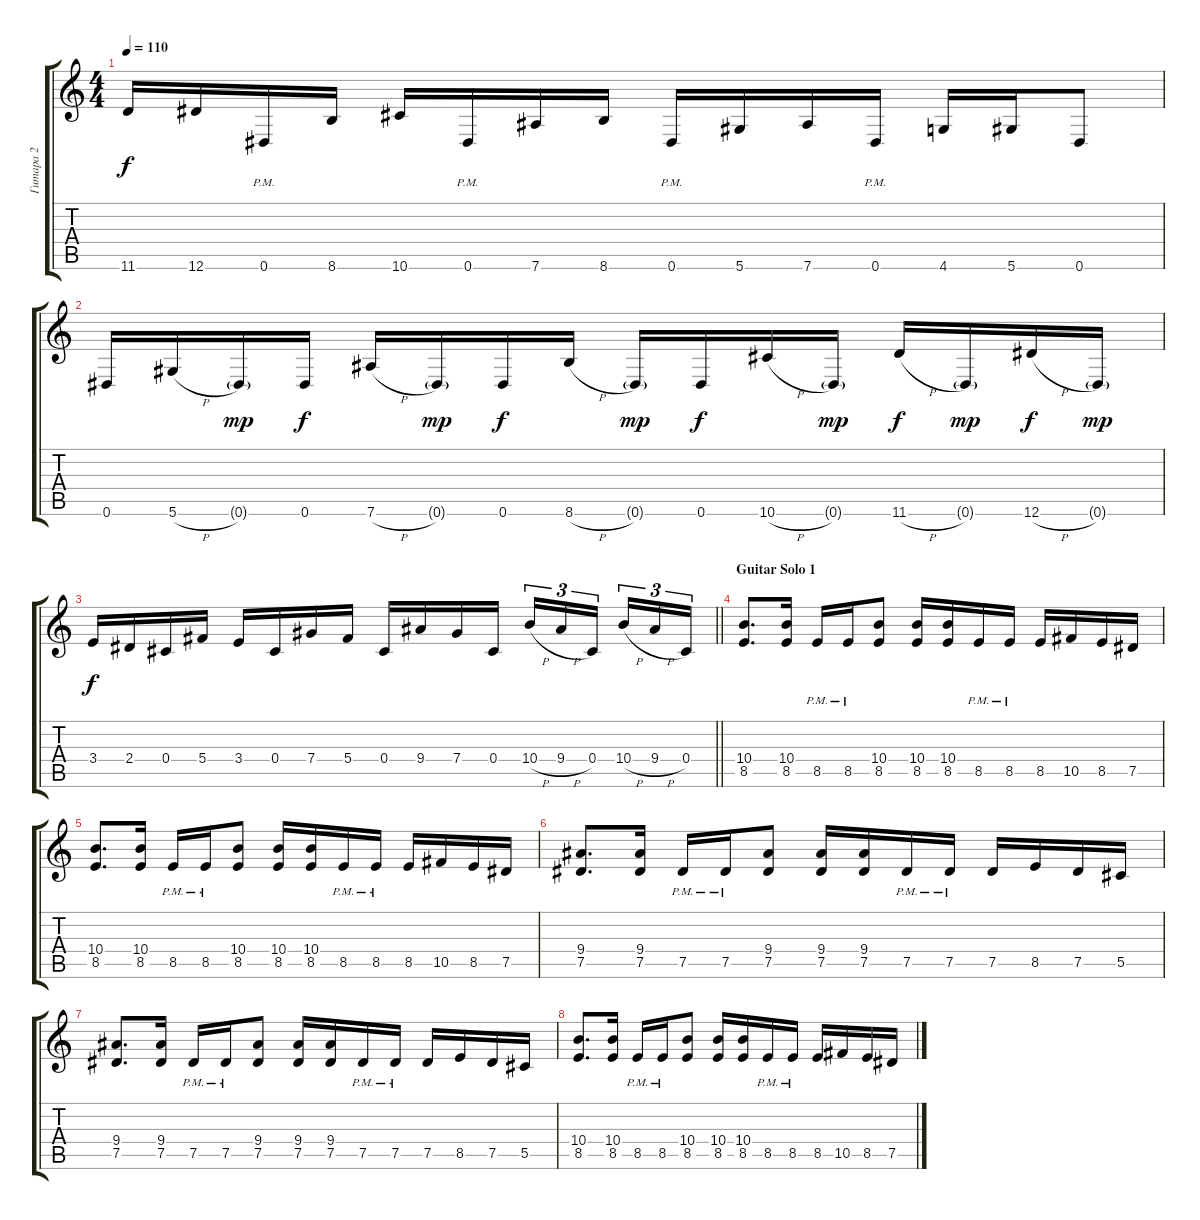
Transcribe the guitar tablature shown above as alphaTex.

\track ("Гитара 2" "Гитара 2") {instrument distortionguitar}
\staff {score tabs}
\tuning (Eb4 Bb3 Gb3 Db3 Ab2 Eb2) {hide}
\ts (4 4)
\tempo 110
\clef g2
\ks aminor
11.6.16{dy f} 12.6.16 0.6{pm}.16 8.6.16 10.6.16 0.6{pm}.16 7.6.16 8.6.16 0.6{pm}.16 5.6.16 7.6.16 0.6{pm}.16 4.6.16 5.6.16 0.6.8 |
\ks c
0.6.16 5.6{h}.16 0.6{g}.16{dy mp} 0.6.16{dy f} 7.6{h}.16 0.6{g}.16{dy mp} 0.6.16{dy f} 8.6{h}.16 0.6{g}.16{dy mp} 0.6.16{dy f} 10.6{h}.16 0.6{g}.16{dy mp} 11.6{h}.16{dy f} 0.6{g}.16{dy mp} 12.6{h}.16{dy f} 0.6{g}.16{dy mp} |
\barLineRight lightlight
3.4.16{dy f} 2.4.16 0.4.16 5.4.16 3.4.16 0.4.16 7.4.16 5.4.16 0.4.16 9.4.16 7.4.16 0.4.16 10.4{h}.16{tu (3 2)} 9.4{h}.16{tu (3 2)} 0.4.16{tu (3 2) beam splitsecondary} 10.4{h}.16{tu (3 2)} 9.4{h}.16{tu (3 2)} 0.4.16{tu (3 2)} |
\section ("" "Guitar Solo 1")
(10.4 8.5).8{d} (10.4 8.5).16 8.5{pm}.16 8.5{pm}.16 (10.4 8.5).8 (10.4 8.5).16 (10.4 8.5).16 8.5{pm}.16 8.5{pm}.16 8.5.16 10.5.16 8.5.16 7.5.16 |
(10.4 8.5).8{d} (10.4 8.5).16 8.5{pm}.16 8.5{pm}.16 (10.4 8.5).8 (10.4 8.5).16 (10.4 8.5).16 8.5{pm}.16 8.5{pm}.16 8.5.16 10.5.16 8.5.16 7.5.16 |
(9.4 7.5).8{d} (9.4 7.5).16 7.5{pm}.16 7.5{pm}.16 (9.4 7.5).8 (9.4 7.5).16 (9.4 7.5).16 7.5{pm}.16 7.5{pm}.16 7.5.16 8.5.16 7.5.16 5.5.16 |
(9.4 7.5).8{d} (9.4 7.5).16 7.5{pm}.16 7.5{pm}.16 (9.4 7.5).8 (9.4 7.5).16 (9.4 7.5).16 7.5{pm}.16 7.5{pm}.16 7.5.16 8.5.16 7.5.16 5.5.16 |
(10.4 8.5).8{d} (10.4 8.5).16 8.5{pm}.16 8.5{pm}.16 (10.4 8.5).8 (10.4 8.5).16 (10.4 8.5).16 8.5{pm}.16 8.5{pm}.16 8.5.16 10.5.16 8.5.16 7.5.16
